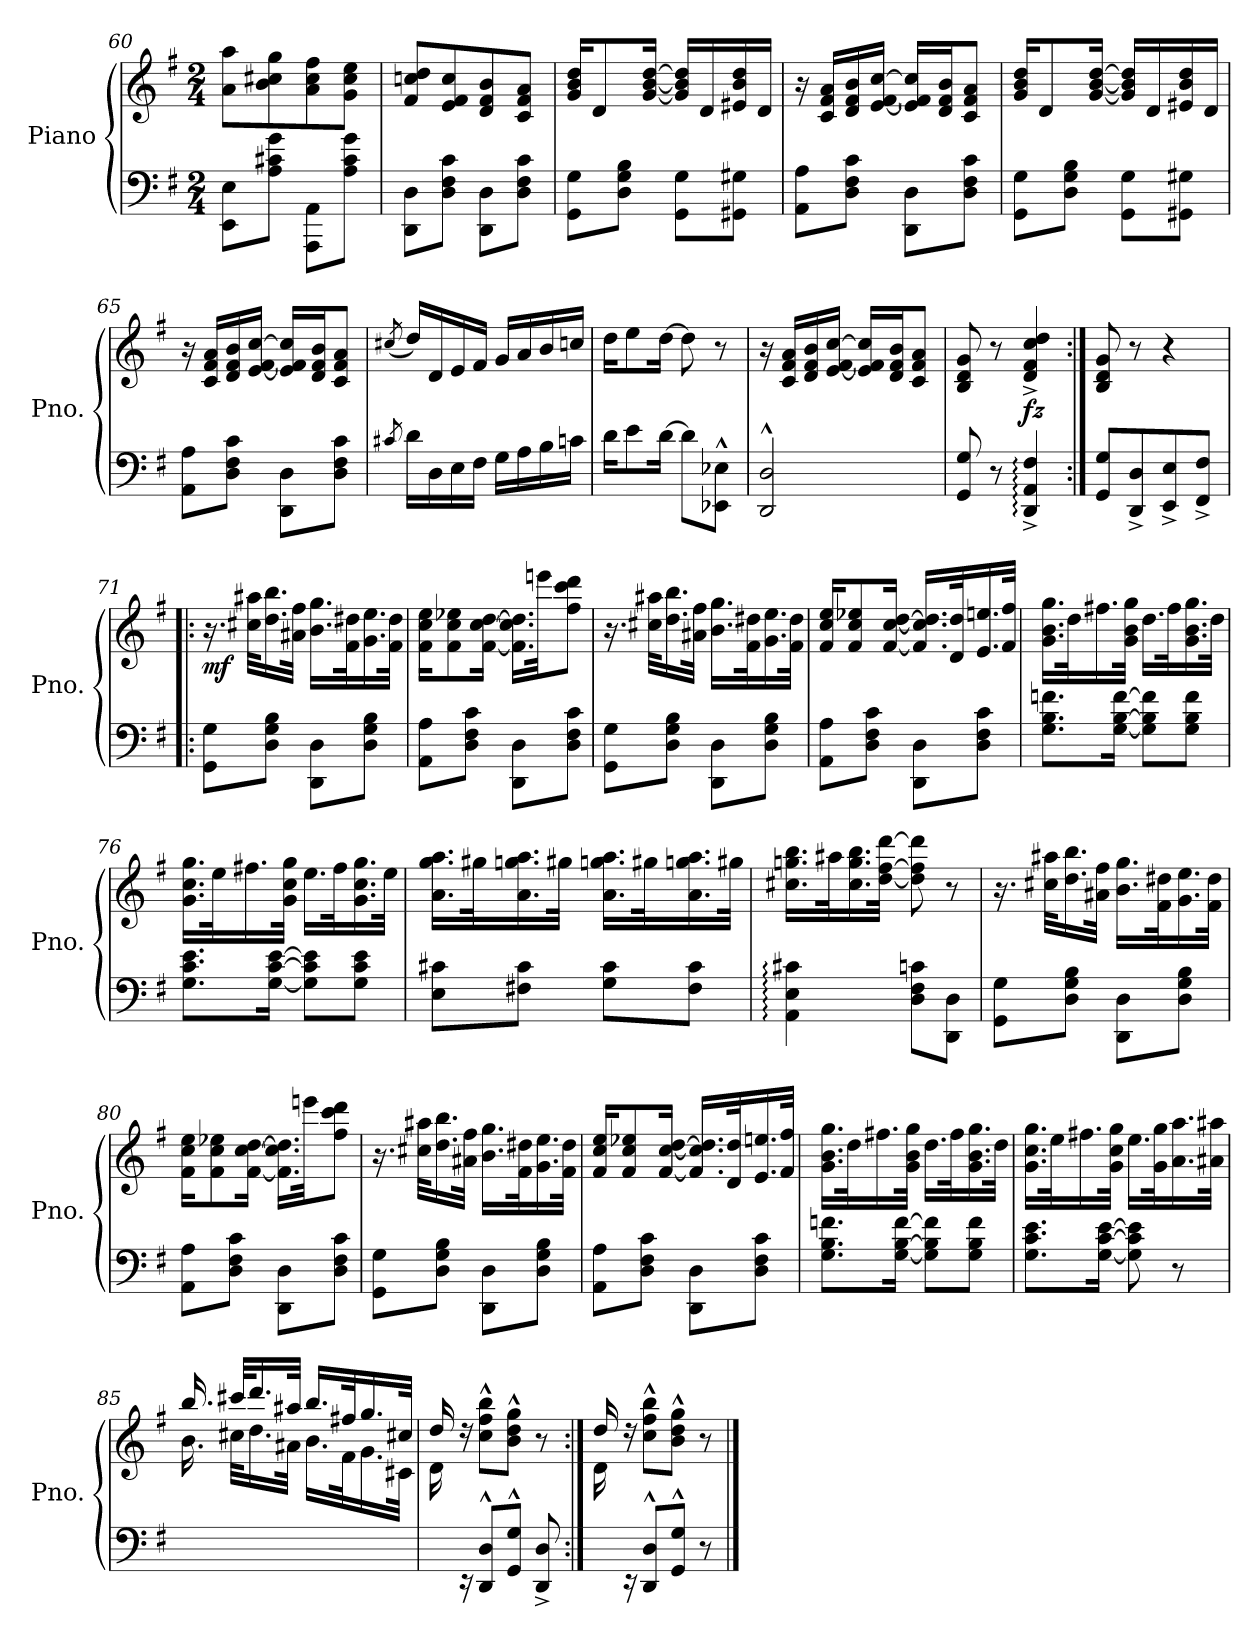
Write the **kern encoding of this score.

**kern	**kern	**dynam
*part1	*part1	*part1
*staff2	*staff1	*staff1/2
*I"Piano	*	*
*I'Pno.	*	*
*clefF4	*clefG2	*
*k[f#]	*k[f#]	*
*M2/4	*M2/4	*
=60	=60	=60
8EE\ 8E\L	8a\ 8aa\L	.
8A\ 8c#X\ 8g\J	8b\ 8cc#X\ 8gg\	.
8AAA\ 8AA\L	8a\ 8cc#\ 8ff#\	.
8A\ 8c#\ 8g\J	8g\ 8cc#\ 8ee\J	.
=61	=61	=61
8DD\ 8D\L	8f#/ 8ccn/ 8dd/L	.
8D\ 8F#\ 8c\J	8e/ 8f#/ 8cc/	.
8DD\ 8D\L	8d/ 8f#/ 8b/	.
8D\ 8F#\ 8c\J	8c/ 8f#/ 8a/J	.
=62	=62	=62
8GG\ 8G\L	16g/ 16b/ 16dd/KL	.
.	8d/	.
8D\ 8G\ 8B\J	.	.
.	[16g/ [16b/ [16dd/Jk	.
8GG\ 8G\L	16g/] 16b/] 16dd/]LL	.
.	16d/	.
8GG#X\ 8G#X\J	16e#X/ 16b/ 16dd/	.
.	16d/JJ	.
=63	=63	=63
8AA\ 8A\L	16r	.
.	16c/ 16f#/ 16a/LL	.
8D\ 8F#\ 8c\J	16d/ 16f#/ 16b/	.
.	[16e/ [16f#/ [16cc/JJ	.
8DD\ 8D\L	16e/] 16f#/] 16cc/]LL	.
.	16d/ 16f#/ 16b/J	.
8D\ 8F#\ 8c\J	8c/ 8f#/ 8a/J	.
!!LO:LB:g=z
=64	=64	=64
8GG\ 8G\L	16g/ 16b/ 16dd/KL	.
.	8d/	.
8D\ 8G\ 8B\J	.	.
.	[16g/ [16b/ [16dd/Jk	.
8GG\ 8G\L	16g/] 16b/] 16dd/]LL	.
.	16d/	.
8GG#X\ 8G#X\J	16e#X/ 16b/ 16dd/	.
.	16d/JJ	.
=65	=65	=65
8AA\ 8A\L	16r	.
.	16c/ 16f#/ 16a/LL	.
8D\ 8F#\ 8c\J	16d/ 16f#/ 16b/	.
.	[16e/ [16f#/ [16cc/JJ	.
8DD\ 8D\L	16e/] 16f#/] 16cc/]LL	.
.	16d/ 16f#/ 16b/J	.
8D\ 8F#\ 8c\J	8c/ 8f#/ 8a/J	.
=66	=66	=66
8qc#X/	(<8qcc#X/	.
16d\LL	16dd/LL)	.
16D\	16d/	.
16E\	16e/	.
16F#\JJ	16f#/JJ	.
16G\LL	16g/LL	.
16A\	16a/	.
16B\	16b/	.
16cn\JJ	16ccn/JJ	.
=67	=67	=67
16d\KL	16dd\KL	.
8e\	8ee\	.
[16d\Jk	[16dd\Jk	.
8d\L]	8dd\]	.
8EE-X\^^ 8E-X\^^J	8r	.
=68	=68	=68
2DD/^^ 2D/^^	16r	.
.	16c/ 16f#/ 16a/LL	.
.	16d/ 16f#/ 16b/	.
.	[16e/ [16f#/ [16cc/JJ	.
.	16e/] 16f#/] 16cc/]LL	.
.	16d/ 16f#/ 16b/J	.
.	8c/ 8f#/ 8a/J	.
=69	=69	=69
8GG/ 8G/	8B/ 8d/ 8g/	.
8r	8r	.
!	!	!LO:DY:b
4DD/:^ 4AA/:^ 4F#/:^	4d/^ 4f#/^ 4cc/^ 4dd/^	fz
=70:|!	=70:|!	=70:|!
8GG/ 8G/L	8B/ 8d/ 8g/	.
8DD/^ 8D/^	8r	.
8EE/^ 8E/^	4r	.
8FF#/^ 8F#/^J	.	.
!!LO:LB:g=z
=71!|:	=71!|:	=71!|:
!	!	!LO:DY:b
8GG\ 8G\L	16.r	mf
.	32cc#X\ 32aa#X\KLL	.
8D\ 8G\ 8B\J	16.dd\ 16.bb\	.
.	32a#X\ 32ff#\JJk	.
8DD\ 8D\L	16.b\ 16.gg\LL	.
.	32f#\ 32dd#X\K	.
8D\ 8G\ 8B\J	16.g\ 16.ee\	.
.	32f#\ 32dd#\JJk	.
=72	=72	=72
8AA\ 8A\L	16f#\ 16cc\ 16ee\KL	.
.	8f#\ 8cc\ 8ee-X\	.
8D\ 8F#\ 8c\J	.	.
.	[16f#\ [16cc\ [16dd\Jk	.
8DD\ 8D\L	16.f#\] 16.cc\] 16.dd\]LL	.
.	32eeen\JK	.
8D\ 8F#\ 8c\J	8ff#\ 8ccc\ 8ddd\J	.
=73	=73	=73
8GG\ 8G\L	16.r	.
.	32cc#X\ 32aa#X\KLL	.
8D\ 8G\ 8B\J	16.dd\ 16.bb\	.
.	32a#X\ 32ff#\JJk	.
8DD\ 8D\L	16.b\ 16.gg\LL	.
.	32f#\ 32dd#X\K	.
8D\ 8G\ 8B\J	16.g\ 16.ee\	.
.	32f#\ 32dd#\JJk	.
=74	=74	=74
8AA\ 8A\L	16f#/ 16cc/ 16ee/KL	.
.	8f#/ 8cc/ 8ee-X/	.
8D\ 8F#\ 8c\J	.	.
.	[16f#/ [16cc/ [16dd/Jk	.
8DD\ 8D\L	16.f#/] 16.cc/] 16.dd/]LL	.
.	32d/ 32dd/K	.
8D\ 8F#\ 8c\J	16.e/ 16.een/	.
.	32f#/ 32ff#/JJk	.
=75	=75	=75
8.G\ 8.B\ 8.fn\L	16.g\ 16.b\ 16.gg\LL	.
.	32dd\K	.
.	16.ff#X\	.
[16G\ [16B\ [16f\Jk	.	.
.	32g\ 32b\ 32gg\JJk	.
8G\] 8B\] 8f\]L	16.dd\LL	.
.	32ff#\K	.
8G\ 8B\ 8f\J	16.g\ 16.b\ 16.gg\	.
.	32dd\JJk	.
=76	=76	=76
8.G\ 8.c\ 8.e\L	16.g\ 16.cc\ 16.gg\LL	.
.	32ee\K	.
.	16.ff#X\	.
[16G\ [16c\ [16e\Jk	.	.
.	32g\ 32cc\ 32gg\JJk	.
8G\] 8c\] 8e\]L	16.ee\LL	.
.	32ff#\K	.
8G\ 8c\ 8e\J	16.g\ 16.cc\ 16.gg\	.
.	32ee\JJk	.
!!LO:LB:g=z
=77	=77	=77
8E\ 8c#X\L	16.a\ 16.gg\ 16.aa\LL	.
.	32gg#X\K	.
8F#X\ 8c#\J	16.a\ 16.ggn\ 16.aa\	.
.	32gg#X\JJk	.
8G\ 8c#\L	16.a\ 16.ggn\ 16.aa\LL	.
.	32gg#X\K	.
8F#\ 8c#\J	16.a\ 16.ggn\ 16.aa\	.
.	32gg#X\JJk	.
=78	=78	=78
4AA\: 4E\: 4c#X\:	16.cc#i\ 16.ggn\ 16.bb\LL	.
.	32aa#X\K	.
.	16.cc#\ 16.gg\ 16.bb\	.
.	[32dd\ [32ff#\ [32ddd\JJk	.
8D\ 8F#\ 8cn\L	8dd\] 8ff#\] 8ddd\]	.
8DD\ 8D\J	8r	.
=79	=79	=79
8GG\ 8G\L	16.r	.
.	32cc#X\ 32aa#X\KLL	.
8D\ 8G\ 8B\J	16.dd\ 16.bb\	.
.	32a#X\ 32ff#\JJk	.
8DD\ 8D\L	16.b\ 16.gg\LL	.
.	32f#\ 32dd#X\K	.
8D\ 8G\ 8B\J	16.g\ 16.ee\	.
.	32f#\ 32dd#\JJk	.
=80	=80	=80
8AA\ 8A\L	16f#\ 16cc\ 16ee\KL	.
.	8f#\ 8cc\ 8ee-X\	.
8D\ 8F#\ 8c\J	.	.
.	[16f#\ [16cc\ [16dd\Jk	.
8DD\ 8D\L	16.f#\] 16.cc\] 16.dd\]LL	.
.	32eeen\JK	.
8D\ 8F#\ 8c\J	8ff#\ 8ccc\ 8ddd\J	.
=81	=81	=81
8GG\ 8G\L	16.r	.
.	32cc#X\ 32aa#X\KLL	.
8D\ 8G\ 8B\J	16.dd\ 16.bb\	.
.	32a#X\ 32ff#\JJk	.
8DD\ 8D\L	16.b\ 16.gg\LL	.
.	32f#\ 32dd#X\K	.
8D\ 8G\ 8B\J	16.g\ 16.ee\	.
.	32f#\ 32dd#\JJk	.
!!LO:LB:g=z
=82	=82	=82
8AA\ 8A\L	16f#/ 16cc/ 16ee/KL	.
.	8f#/ 8cc/ 8ee-X/	.
8D\ 8F#\ 8c\J	.	.
.	[16f#/ [16cc/ [16dd/Jk	.
8DD\ 8D\L	16.f#/] 16.cc/] 16.dd/]LL	.
.	32d/ 32dd/K	.
8D\ 8F#\ 8c\J	16.e/ 16.een/	.
.	32f#/ 32ff#/JJk	.
=83	=83	=83
8.G\ 8.B\ 8.fn\L	16.g\ 16.b\ 16.gg\LL	.
.	32dd\K	.
.	16.ff#X\	.
[16G\ [16B\ [16f\Jk	.	.
.	32g\ 32b\ 32gg\JJk	.
8G\] 8B\] 8f\]L	16.dd\LL	.
.	32ff#\K	.
8G\ 8B\ 8f\J	16.g\ 16.b\ 16.gg\	.
.	32dd\JJk	.
=84	=84	=84
8.G\ 8.c\ 8.e\L	16.g\ 16.cc\ 16.gg\LL	.
.	32ee\K	.
.	16.ff#X\	.
[16G\ [16c\ [16e\Jk	.	.
.	32g\ 32cc\ 32gg\JJk	.
8G\] 8c\] 8e\]	16.ee\LL	.
.	32g\ 32gg\K	.
8r	16.a\ 16.aa\	.
.	32a#X\ 32aa#X\JJk	.
=85	=85	=85
*	*^	*
2ryy	16.bb/	16.b\	.
.	32ccc#X/KLL	32cc#X\KLL	.
.	16.ddd/	16.dd\	.
.	32aa#X/JJk	32a#X\JJk	.
.	16.bb/LL	16.b\LL	.
.	32ff#X/K	32f#\K	.
.	16.gg/	16.g\	.
.	32cc#X/JJk	32c#X\JJk	.
=86	=86	=86	=86
16ryy	16dd/	16d\	.
16rEE	16rdd	4..ryy	.
8DD/^^ 8D/^^L	8cc\^^ 8ff#\^^ 8bb\^^L	.	.
8GG/^^ 8G/^^J	8b\^^ 8dd\^^ 8gg\^^J	.	.
8DD/^ 8D/^	8r	.	.
=87:|!	=87:|!	=87:|!	=87:|!
16ryy	16dd/	16d\	.
16rEE	16rdd	4..ryy	.
8DD/^^ 8D/^^L	8cc\^^ 8ff#\^^ 8bb\^^L	.	.
8GG/^^ 8G/^^J	8b\^^ 8dd\^^ 8gg\^^J	.	.
8r	8r	.	.
*	*v	*v	*
==	==	==
*-	*-	*-
